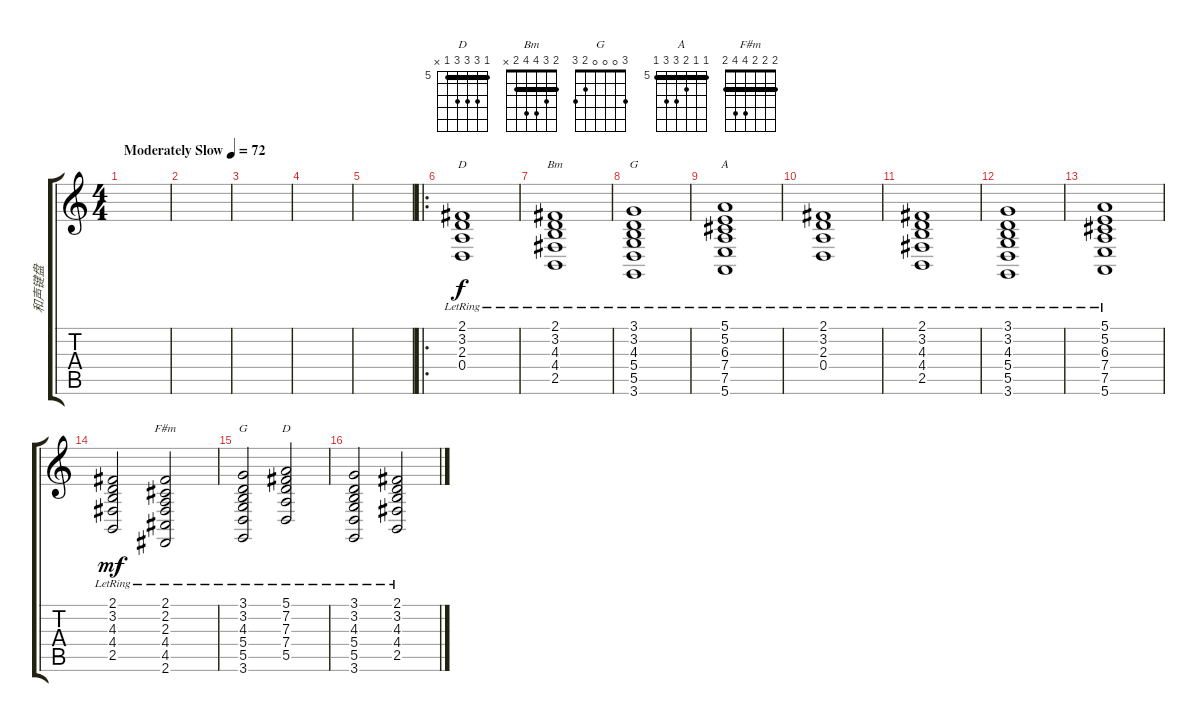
\track ("和声键盘" "和声键盘") {instrument acousticgrandpiano bank 4}
\staff {score tabs}
\tuning (E4 B3 G3 D3 A2 E2) {hide}
\chord ("D" 2 3 2 0 x x) {barre 2}
\chord ("Bm" 2 3 4 4 2 x) {barre 2}
\chord ("G" 3 3 4 5 5 3) {barre 3}
\chord ("A" 5 5 6 7 7 5) {firstfret 5 barre 5}
\chord ("F#m" 2 2 2 4 4 2) {barre 2}
\chord ("G" 3 0 0 0 2 3)
\chord ("D" 5 7 7 7 5 x) {firstfret 5 barre 5}
\ts (4 4)
\tempo (72 "Moderately Slow")
\clef g2
\ks c
|
|
|
|
|
\ro
(2.1{lr} 3.2{lr} 2.3{lr} 0.4{lr}).1{ch "D" txt ""} |
(2.1{lr} 3.2{lr} 4.3{lr} 4.4{lr} 2.5{lr}).1{ch "Bm"} |
(3.1{lr} 3.2{lr} 4.3{lr} 5.4{lr} 5.5{lr} 3.6{lr}).1{ch "G"} |
(5.1{lr} 5.2{lr} 6.3{lr} 7.4{lr} 7.5{lr} 5.6{lr}).1{ch "A"} |
(2.1{lr} 3.2{lr} 2.3{lr} 0.4{lr}).1 |
(2.1{lr} 3.2{lr} 4.3{lr} 4.4{lr} 2.5{lr}).1 |
(3.1{lr} 3.2{lr} 4.3{lr} 5.4{lr} 5.5{lr} 3.6{lr}).1 |
(5.1{lr} 5.2{lr} 6.3{lr} 7.4{lr} 7.5{lr} 5.6{lr}).1 |
(2.1{lr} 3.2{lr} 4.3{lr} 4.4{lr} 2.5{lr}).2{dy mf} (2.1{lr} 2.2{lr} 2.3{lr} 4.4{lr} 4.5{lr} 2.6{lr}).2{ch "F#m"} |
(3.1{lr} 3.2{lr} 4.3{lr} 5.4{lr} 5.5{lr} 3.6{lr}).2{ch "G"} (5.1{lr} 7.2{lr} 7.3{lr} 7.4{lr} 5.5{lr}).2{ch "D"} |
(3.1{lr} 3.2{lr} 4.3{lr} 5.4{lr} 5.5{lr} 3.6{lr}).2 (2.1{lr} 3.2{lr} 4.3{lr} 4.4{lr} 2.5{lr}).2
